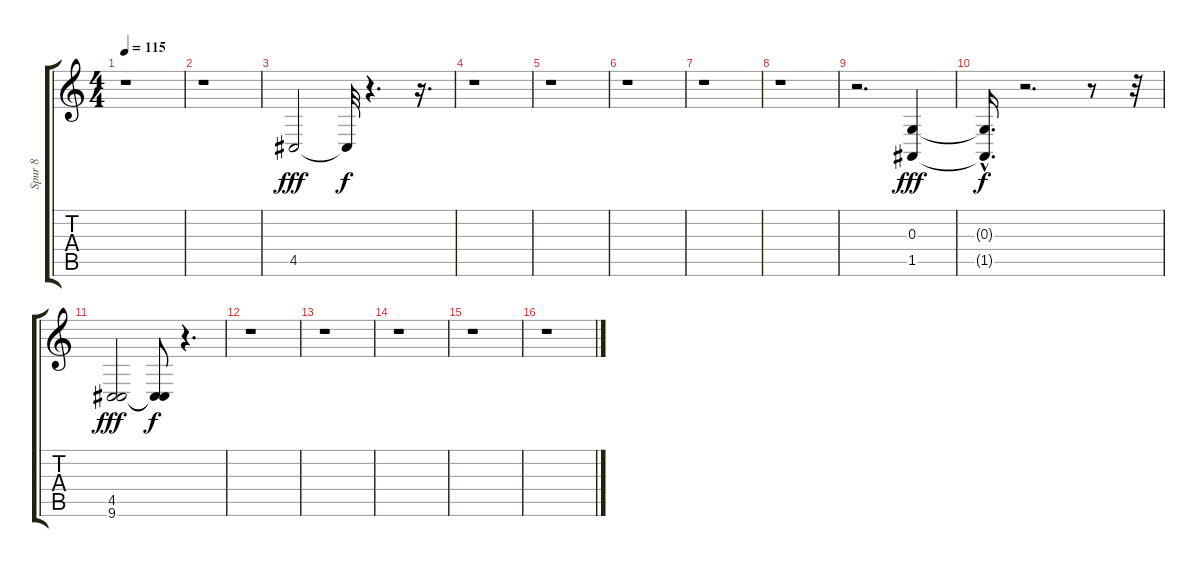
\track ("Spur 8" "Spur 8") {instrument acousticgrandpiano}
\staff {score tabs}
\tuning (E4 B3 G3 D3 A2 E2) {hide}
\ts (4 4)
\tempo 115
\clef g2
\ks c
r.1{dy f} |
r.1 |
4.5.2{dy fff} 4.5{t}.32{dy f} r.4{d} r.16{d} |
r.1 |
r.1 |
r.1 |
r.1 |
r.1 |
r.2{d} (0.3 1.5).4{dy fff} |
(0.3{hac t} 1.5{hac t}).16{d dy f} r.2{d} r.8 r.32 |
(4.5 9.6).2{dy fff volume 14 balance 8 instrument acousticgrandpiano} (4.5{t} 9.6{t}).8{dy f} r.4{d} |
r.1 |
r.1 |
r.1 |
r.1 |
r.1
